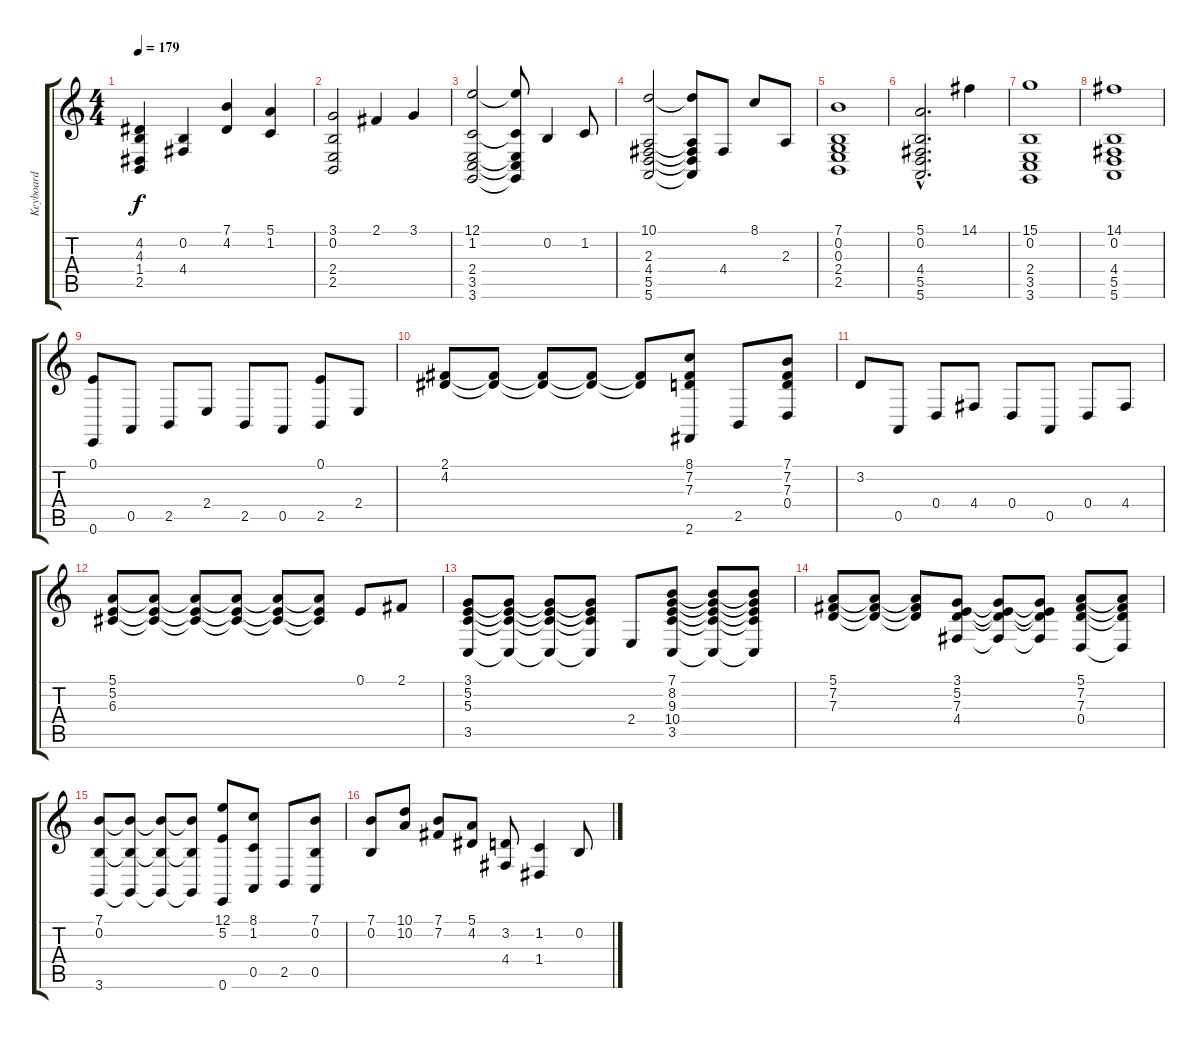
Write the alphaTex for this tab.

\track ("Keyboard" "Keyboard") {instrument electricgrandpiano}
\staff {score tabs}
\tuning (E4 B3 G3 D3 A2 E2) {hide}
\ts (4 4)
\tempo 179
\clef g2
\ks c
(4.2 4.3 1.4 2.5).4{dy f} (0.2 4.4).4 (7.1 4.2).4 (5.1 1.2).4 |
(3.1 0.2 2.4 2.5).2 2.1.4 3.1.4 |
(12.1 1.2 2.4 3.5 3.6).2 (12.1{t} 1.2{t} 2.4{t} 3.5{t} 3.6{t}).8 0.2.4 1.2.8 |
(10.1 2.3 4.4 5.5 5.6).2 (10.1{t} 2.3{t} 4.4{t} 5.5{t} 5.6{t}).8 4.4.8 8.1.8 2.3.8 |
(7.1 0.2 0.3 2.4 2.5).1 |
(5.1{hac} 0.2{hac} 4.4{hac} 5.5{hac} 5.6{hac}).2{d} 14.1.4 |
(15.1 0.2 2.4 3.5 3.6).1 |
(14.1 0.2 4.4 5.5 5.6).1 |
(0.1 0.6).8 0.5.8 2.5.8 2.4.8 2.5.8 0.5.8 (0.1 2.5).8 2.4.8 |
(2.1 4.2).8 (2.1{t} 4.2{t}).8 (2.1{t} 4.2{t}).8 (2.1{t} 4.2{t}).8 (2.1{t} 4.2{t}).8 (8.1 7.2 7.3 2.6).8 2.5.8 (7.1 7.2 7.3 0.4).8 |
3.2.8 0.5.8 0.4.8 4.4.8 0.4.8 0.5.8 0.4.8 4.4.8 |
(5.1 5.2 6.3).8 (5.1{t} 5.2{t} 6.3{t}).8 (5.1{t} 5.2{t} 6.3{t}).8 (5.1{t} 5.2{t} 6.3{t}).8 (5.1{t} 5.2{t} 6.3{t}).8 (5.1{t} 5.2{t} 6.3{t}).8 0.1.8 2.1.8 |
(3.1 5.2 5.3 3.5).8 (3.1{t} 5.2{t} 5.3{t} 3.5{t}).8 (3.1{t} 5.2{t} 5.3{t} 3.5{t}).8 (3.1{t} 5.2{t} 5.3{t} 3.5{t}).8 2.4.8 (7.1 8.2 9.3 10.4 3.5).8 (7.1{t} 8.2{t} 9.3{t} 10.4{t} 3.5{t}).8 (7.1{t} 8.2{t} 9.3{t} 10.4{t} 3.5{t}).8 |
(5.1 7.2 7.3).8 (5.1{t} 7.2{t} 7.3{t}).8 (5.1{t} 7.2{t} 7.3{t}).8 (3.1 5.2 7.3 4.4).8 (3.1{t} 5.2{t} 7.3{t} 4.4{t}).8 (3.1{t} 5.2{t} 7.3{t} 4.4{t}).8 (5.1 7.2 7.3 0.4).8 (5.1{t} 7.2{t} 7.3{t} 0.4{t}).8 |
(7.1 0.2 3.6).8 (7.1{t} 0.2{t} 3.6{t}).8 (7.1{t} 0.2{t} 3.6{t}).8 (7.1{t} 0.2{t} 3.6{t}).8 (12.1 5.2 0.6).8 (8.1 1.2 0.5).8 2.5.8 (7.1 0.2 0.5).8 |
(7.1 0.2).8 (10.1 10.2).8 (7.1 7.2).8 (5.1 4.2).8 (3.2 4.4).8 (1.2 1.4).4 0.2.8
